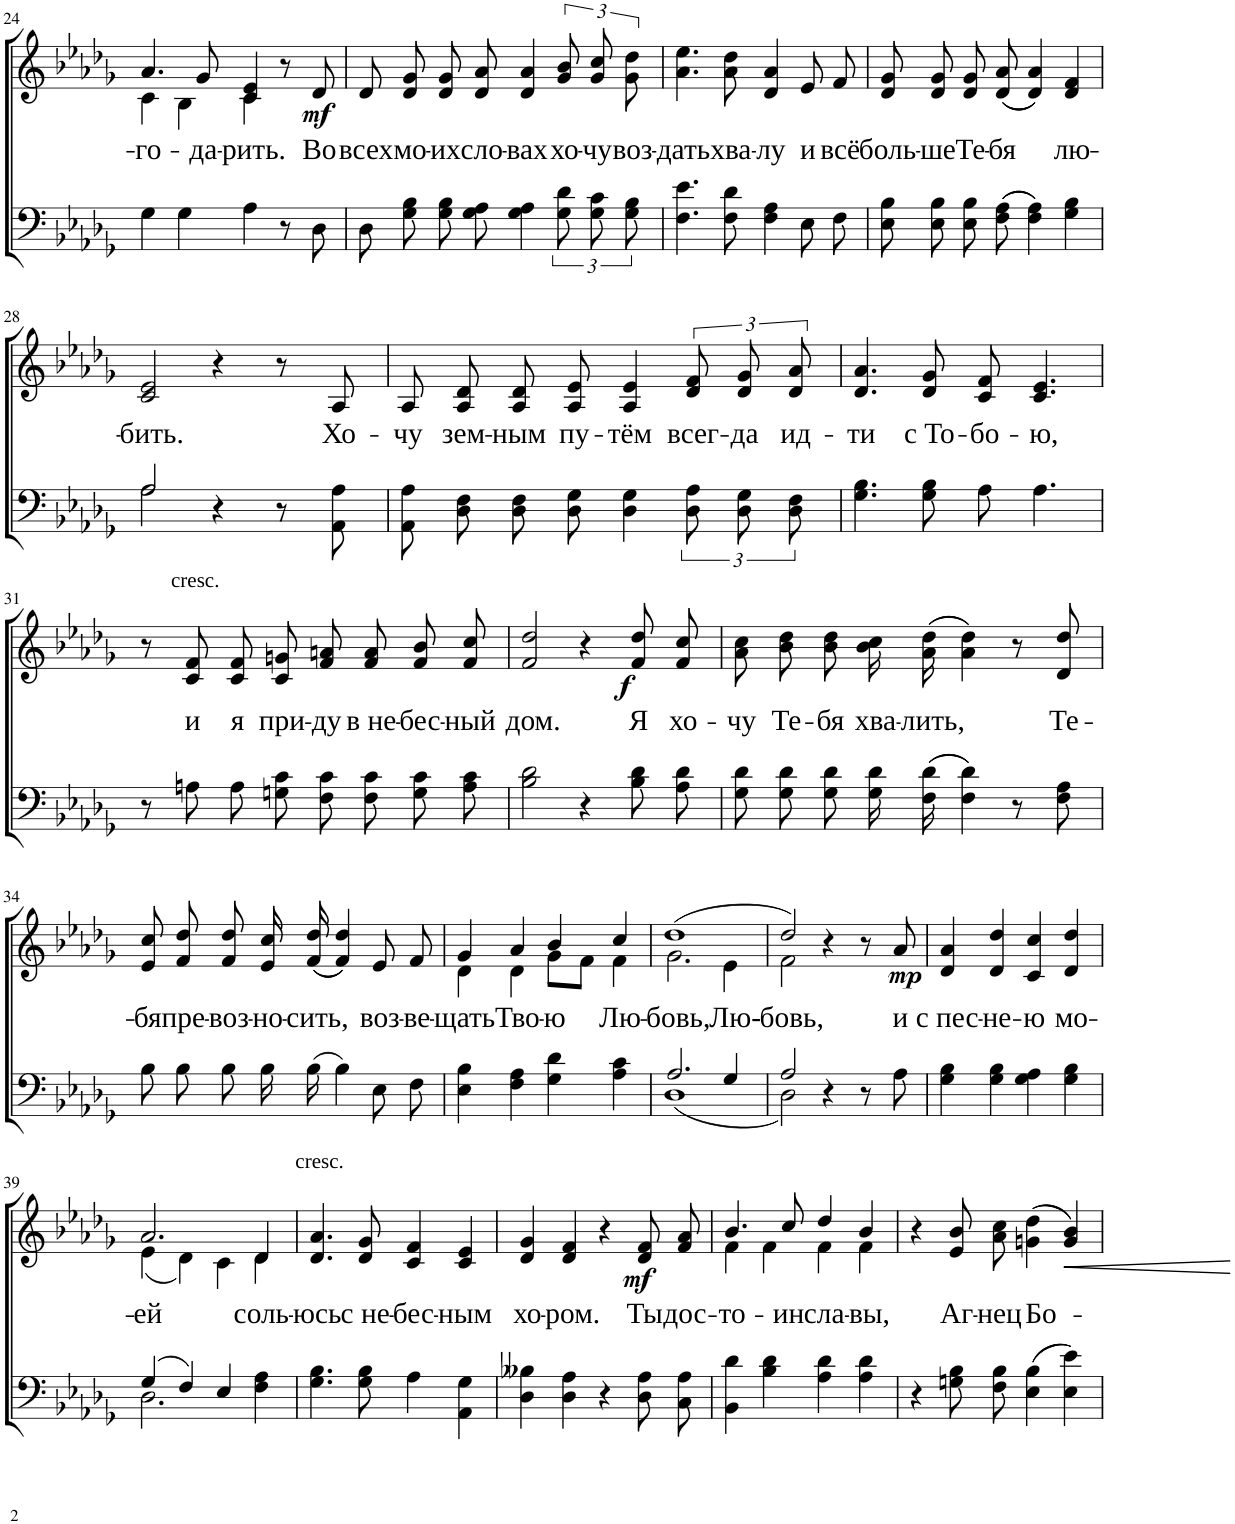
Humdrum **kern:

**kern	**kern	**text	**text	**dynam
*part2	*part1	*part1	*part1	*part1
*staff2	*staff1	*staff1	*staff1	*staff1
*I"Baritone	*I"Voice	*	*	*
!!LO:PB:g=z
*clefF4	*clefG2	*	*	*
*k[b-e-a-d-g-]	*k[b-e-a-d-g-]	*	*	*
*M4/4	*M4/4	*	*	*
=24	=24	=24	=24	=24
!	!	!	!LO:LY:b	!
*	*^	*	*	*
4G-\	4.a-/	4c\	.	-го-	.
4G-\	.	4B-\	.	.	.
!	!	!	!	!LO:LY:b	!
.	8g-/	.	.	-да-	.
!	!	!	!	!LO:LY:b	!
4A-\	4c/ 4e-/	4c\	.	-рить.	.
8r	8r	4ryy	.	.	.
!	!	!	!	!LO:LY:b	!LO:DY:b
8D-\	8d-/	.	.	Во	mf
*	*v	*v	*	*	*
=25	=25	=25	=25	=25
!	!	!	!LO:LY:b	!
8D-\L	8d-/	.	всех	.
!	!	!	!LO:LY:b	!
8G-\ 8B-\J	8d-/ 8g-/	.	мо-	.
!	!	!	!LO:LY:b	!
8G-\ 8B-\L	8d-/ 8g-/	.	-их	.
!	!	!	!LO:LY:b	!
8G-\ 8A-\J	8d-/ 8a-/	.	сло-	.
!	!	!	!LO:LY:b	!
4G-\ 4A-\	4d-/ 4a-/	.	-вах	.
!	!	!	!LO:LY:b	!
12G-\ 12d-\L	12g-/ 12b-/	.	хо-	.
!	!	!	!LO:LY:b	!
12G-\ 12c\	12g-/ 12cc/	.	-чу	.
!	!	!	!LO:LY:b	!
12G-\ 12B-\J	12g-\ 12dd-\	.	воз-	.
=26	=26	=26	=26	=26
!	!	!	!LO:LY:b	!
4.F\ 4.e-\	4.a-\ 4.ee-\	.	-дать	.
!	!	!	!LO:LY:b	!
8F\ 8d-\	8a-\ 8dd-\	.	хва-	.
!	!	!	!LO:LY:b	!
4F\ 4A-\	4d-/ 4a-/	.	-лу	.
!	!	!	!LO:LY:b	!
8E-\L	8e-/	.	и	.
!	!	!	!LO:LY:b	!
8F\J	8f/	.	всё	.
=27	=27	=27	=27	=27
!	!	!	!LO:LY:b	!
8E-\ 8B-\L	8d-/ 8g-/	.	боль-	.
!	!	!	!LO:LY:b	!
8E-\ 8B-\J	8d-/ 8g-/	.	-ше	.
!	!	!	!LO:LY:b	!
8E-\ 8B-\L	8d-/ 8g-/	.	Те-	.
!	!	!	!LO:LY:b	!
((8F\ 8A-\J	((8d-/ 8a-/	.	-бя	.
4F\ 4A-\))	4d-/ 4a-/))	.	.	.
!	!	!	!LO:LY:b	!
4G-\ 4B-\	4d-/ 4f/	.	лю-	.
!!LO:LB:g=z
=28	=28	=28	=28	=28
*^	*	*	*	*
!	!	!	!	!LO:LY:b	!
2A-/	2A-\	2c/ 2e-/	.	-бить.	.
4r	2ryy	4r	.	.	.
8r	.	8r	.	.	.
!	!	!	!	!LO:LY:b	!
8AA-\ 8A-\	.	8A-/	.	Хо-	.
*v	*v	*	*	*	*
=29	=29	=29	=29	=29
!	!	!	!LO:LY:b	!
8AA-/ 8A-/L	8A-/	.	-чу	.
!	!	!	!LO:LY:b	!
8D-/ 8F/J	8A-/ 8d-/	.	зем-	.
!	!	!	!LO:LY:b	!
8D-\ 8F\L	8A-/ 8d-/	.	-ным	.
!	!	!	!LO:LY:b	!
8D-\ 8G-\J	8A-/ 8e-/	.	пу-	.
!	!	!	!LO:LY:b	!
4D-\ 4G-\	4A-/ 4e-/	.	-тём	.
!	!	!	!LO:LY:b	!
12D-\ 12A-\L	12d-/ 12f/	.	всег-	.
!	!	!	!LO:LY:b	!
12D-\ 12G-\	12d-/ 12g-/	.	-да	.
!	!	!	!LO:LY:b	!
12D-\ 12F\J	12d-/ 12a-/	.	ид-	.
=30	=30	=30	=30	=30
!	!	!	!LO:LY:b	!
4.G-\ 4.B-\	4.d-/ 4.a-/	.	-ти	.
!	!	!	!LO:LY:b	!
8G-\ 8B-\	8d-/ 8g-/	.	с То-	.
!	!	!	!LO:LY:b	!
8A-\	8c/ 8f/	.	-бо-	.
!	!	!	!LO:LY:b	!
4.A-\	4.c/ 4.e-/	.	-ю,	.
!!LO:LB:g=z
=31	=31	=31	=31	=31
8r	8r	.	.	.
!	!LO:TX:a:t=cresc.	!	!	!
!	!	!	!LO:LY:b	!
8An\	8c/ 8f/	.	и	.
!	!	!	!LO:LY:b	!
8A\L	8c/ 8f/	.	я	.
!	!	!	!LO:LY:b	!
8Gn\ 8c\J	8c/ 8gn/	.	при-	.
!	!	!	!LO:LY:b	!
8F\ 8c\L	8f/ 8an/	.	-ду	.
!	!	!	!LO:LY:b	!
8F\ 8c\J	8f/ 8a/	.	в не-	.
!	!	!	!LO:LY:b	!
8G\ 8c\L	8f/ 8b-/	.	-бес-	.
!	!	!	!LO:LY:b	!
8A\ 8c\J	8f/ 8cc/	.	-ный	.
=32	=32	=32	=32	=32
!	!	!	!LO:LY:b	!
2B-\ 2d-\	2f/ 2dd-/	.	дом.	.
4r	4r	.	.	.
!	!	!	!LO:LY:b	!LO:DY:b
8B-\ 8d-\L	8f/ 8dd-/	.	Я	f
!	!	!	!LO:LY:b	!
8A-\ 8d-\J	8f/ 8cc/	.	хо-	.
=33	=33	=33	=33	=33
!	!	!	!LO:LY:b	!
8G-\ 8d-\L	8a-\ 8cc\	.	-чу	.
!	!	!	!LO:LY:b	!
8G-\ 8d-\J	8b-\ 8dd-\	.	Те-	.
!	!	!	!LO:LY:b	!
8G-\ 8d-\L	8b-\ 8dd-\	.	-бя	.
!	!	!	!LO:LY:b	!
16G-\ 16d-\L	16b-\ 16cc\	.	хва-	.
!	!	!	!LO:LY:b	!
((16F\ 16d-\JJ	((16a-\ 16dd-\	.	-лить,	.
4F\ 4d-\))	4a-\ 4dd-\))	.	.	.
8r	8r	.	.	.
!	!	!	!LO:LY:b	!
8F\ 8A-\	8d-/ 8dd-/	.	Те-	.
!!LO:LB:g=z
=34	=34	=34	=34	=34
!	!	!	!LO:LY:b	!
8B-\L	8e-/ 8cc/	.	-бя	.
!	!	!	!LO:LY:b	!
8B-\J	8f/ 8dd-/	.	пре-	.
!	!	!	!LO:LY:b	!
8B-\L	8f/ 8dd-/	.	-воз-	.
!	!	!	!LO:LY:b	!
16B-\L	16e-/ 16cc/	.	-но-	.
!	!	!	!LO:LY:b	!
(16B-\JJ	((16f/ 16dd-/	.	-сить,	.
4B-\)	4f/ 4dd-/))	.	.	.
!	!	!	!LO:LY:b	!
8E-\L	8e-/	.	воз-	.
!	!	!	!LO:LY:b	!
8F\J	8f/	.	-ве-	.
=35	=35	=35	=35	=35
!	!	!	!LO:LY:b	!
*	*^	*	*	*
4E-\ 4B-\	4g-/	4d-\	.	-щать	.
!	!	!	!	!LO:LY:b	!
4F\ 4A-\	4a-/	4d-\	.	Тво-	.
!	!	!	!	!LO:LY:b	!
4G-\ 4d-\	4b-/	8g-\L	.	-ю	.
.	.	8f\J	.	.	.
!	!	!	!	!LO:LY:b	!
4A-\ 4c\	4cc/	4f\	.	Лю-	.
=36	=36	=36	=36	=36	=36
*^	*	*	*	*	*
!	!	!	!	!	!LO:LY:b	!
2.A-/	(1D-	(1dd-	2.g-\	.	-бовь,	.
!	!	!	!	!	!LO:LY:b	!
4G-/	.	.	4e-\	.	Лю-	.
=37	=37	=37	=37	=37	=37	=37
!	!	!	!	!	!LO:LY:b	!
2A-/	2D-\)	2dd-/)	2f\	.	-бовь,	.
4r	2ryy	4r	2ryy	.	.	.
8r	.	8r	.	.	.	.
!	!	!	!	!	!LO:LY:b	!LO:DY:b
8A-\	.	8a-/	.	.	и	mp
*v	*v	*	*	*	*	*
*	*v	*v	*	*	*
=38	=38	=38	=38	=38
!	!	!	!LO:LY:b	!
4G-\ 4B-\	4d-/ 4a-/	.	с пес-	.
!	!	!	!LO:LY:b	!
4G-\ 4B-\	4d-/ 4dd-/	.	-не-	.
!	!	!	!LO:LY:b	!
4G-\ 4A-\	4c/ 4cc/	.	-ю	.
!	!	!	!LO:LY:b	!
4G-\ 4B-\	4d-/ 4dd-/	.	мо-	.
!!LO:LB:g=z
=39	=39	=39	=39	=39
*^	*	*	*	*
!	!	!	!	!LO:LY:b	!
*	*	*^	*	*	*
(4G-/	2.D-\	2.a-/	(4e-\	.	-ей	.
4F/)	.	.	4d-\)	.	.	.
4E-/	.	.	4c\	.	.	.
!	!	!	!	!	!LO:LY:b	!
4F\ 4A-\	4ryy	4d-/	4d-\	.	соль-	.
=40	=40	=40	=40	=40	=40	=40
!	!	!LO:TX:a:t=cresc.	!	!	!	!
!	!	!	!	!	!LO:LY:b	!
*v	*v	*	*	*	*	*
*	*v	*v	*	*	*
4.G-\ 4.B-\	4.d-/ 4.a-/	.	-юсь	.
!	!	!	!LO:LY:b	!
8G-\ 8B-\	8d-/ 8g-/	.	с не-	.
!	!	!	!LO:LY:b	!
4A-\	4c/ 4f/	.	-бес-	.
!	!	!	!LO:LY:b	!
4AA-\ 4G-\	4c/ 4e-/	.	-ным	.
=41	=41	=41	=41	=41
!	!	!	!LO:LY:b	!
4D-\ 4B--X\	4d-/ 4g-/	.	хо-	.
!	!	!	!LO:LY:b	!
4D-\ 4A-\	4d-/ 4f/	.	-ром.	.
4r	4r	.	.	.
!	!	!	!LO:LY:b	!LO:DY:b
8D-\ 8A-\L	8d-/ 8f/	.	Ты	mf
!	!	!	!LO:LY:b	!
8C\ 8A-\J	8f/ 8a-/	.	дос-	.
=42	=42	=42	=42	=42
!	!	!	!LO:LY:b	!
*	*^	*	*	*
4BB-\ 4d-\	4.b-/	4f\	.	-то-	.
4B-\ 4d-\	.	4f\	.	.	.
!	!	!	!	!LO:LY:b	!
.	8cc/	.	.	-ин	.
!	!	!	!	!LO:LY:b	!
4A-\ 4d-\	4dd-/	4f\	.	сла-	.
!	!	!	!	!LO:LY:b	!
4A-\ 4d-\	4b-/	4f\	.	-вы,	.
*	*v	*v	*	*	*
=43	=43	=43	=43	=43
4r	4r	.	.	.
!	!	!	!LO:LY:b	!
8Gn\ 8B-\L	8e-/ 8b-/	.	Аг-	.
!	!	!	!LO:LY:b	!
8F\ 8B-\J	8a-\ 8cc\	.	-нец	.
!	!	!	!LO:LY:b	!
((4E-\ 4B-\	((4gn\ 4dd-\	.	Бо-	.
!	!	!	!	!LO:HP:b
4E-\ 4e-\))	4g/ 4b-/))	.	.	<
.	.	.	.	[
=	=	=	=	=
*-	*-	*-	*-	*-
